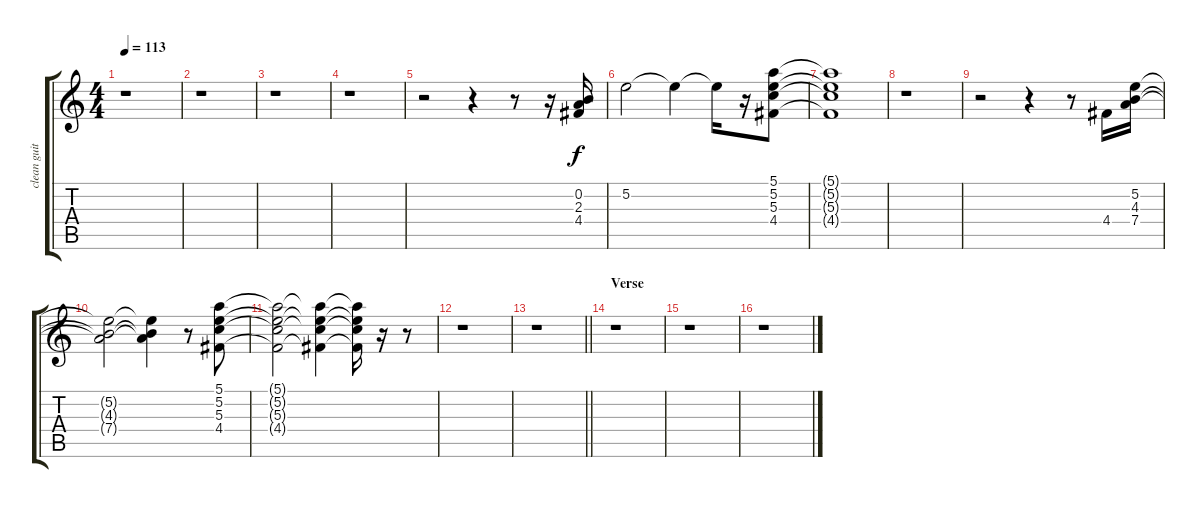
\track ("clean guitar        " "clean guit") {instrument electricguitarclean}
\staff {score tabs}
\tuning (E4 B3 G3 D3 A2 E2) {hide}
\ts (4 4)
\tempo 113
\clef g2
\ks c
r.1{dy f} |
r.1 |
r.1 |
r.1 |
r.2 r.4 r.8 r.16 (0.2 2.3 4.4).16 |
5.2.2 5.2{t}.4 5.2{t}.16 r.16 (5.1 5.2 5.3 4.4).8 |
(5.1{t} 5.2{t} 5.3{t} 4.4{t}).1 |
r.1 |
r.2 r.4 r.8 4.4.16 (5.2 4.3 7.4).16 |
(5.2{t} 4.3{t} 7.4{t}).2 (5.2{t} 4.3{t} 7.4{t}).4 r.8 (5.1 5.2 5.3 4.4).8 |
(5.1{t} 5.2{t} 5.3{t} 4.4{t}).2 (5.1{t} 5.2{t} 5.3{t} 4.4{t}).4 (5.1{t} 5.2{t} 5.3{t} 4.4{t}).16 r.16 r.8 |
r.1 |
\barLineRight lightlight
r.1 |
\section ("" "Verse")
r.1 |
r.1 |
r.1
